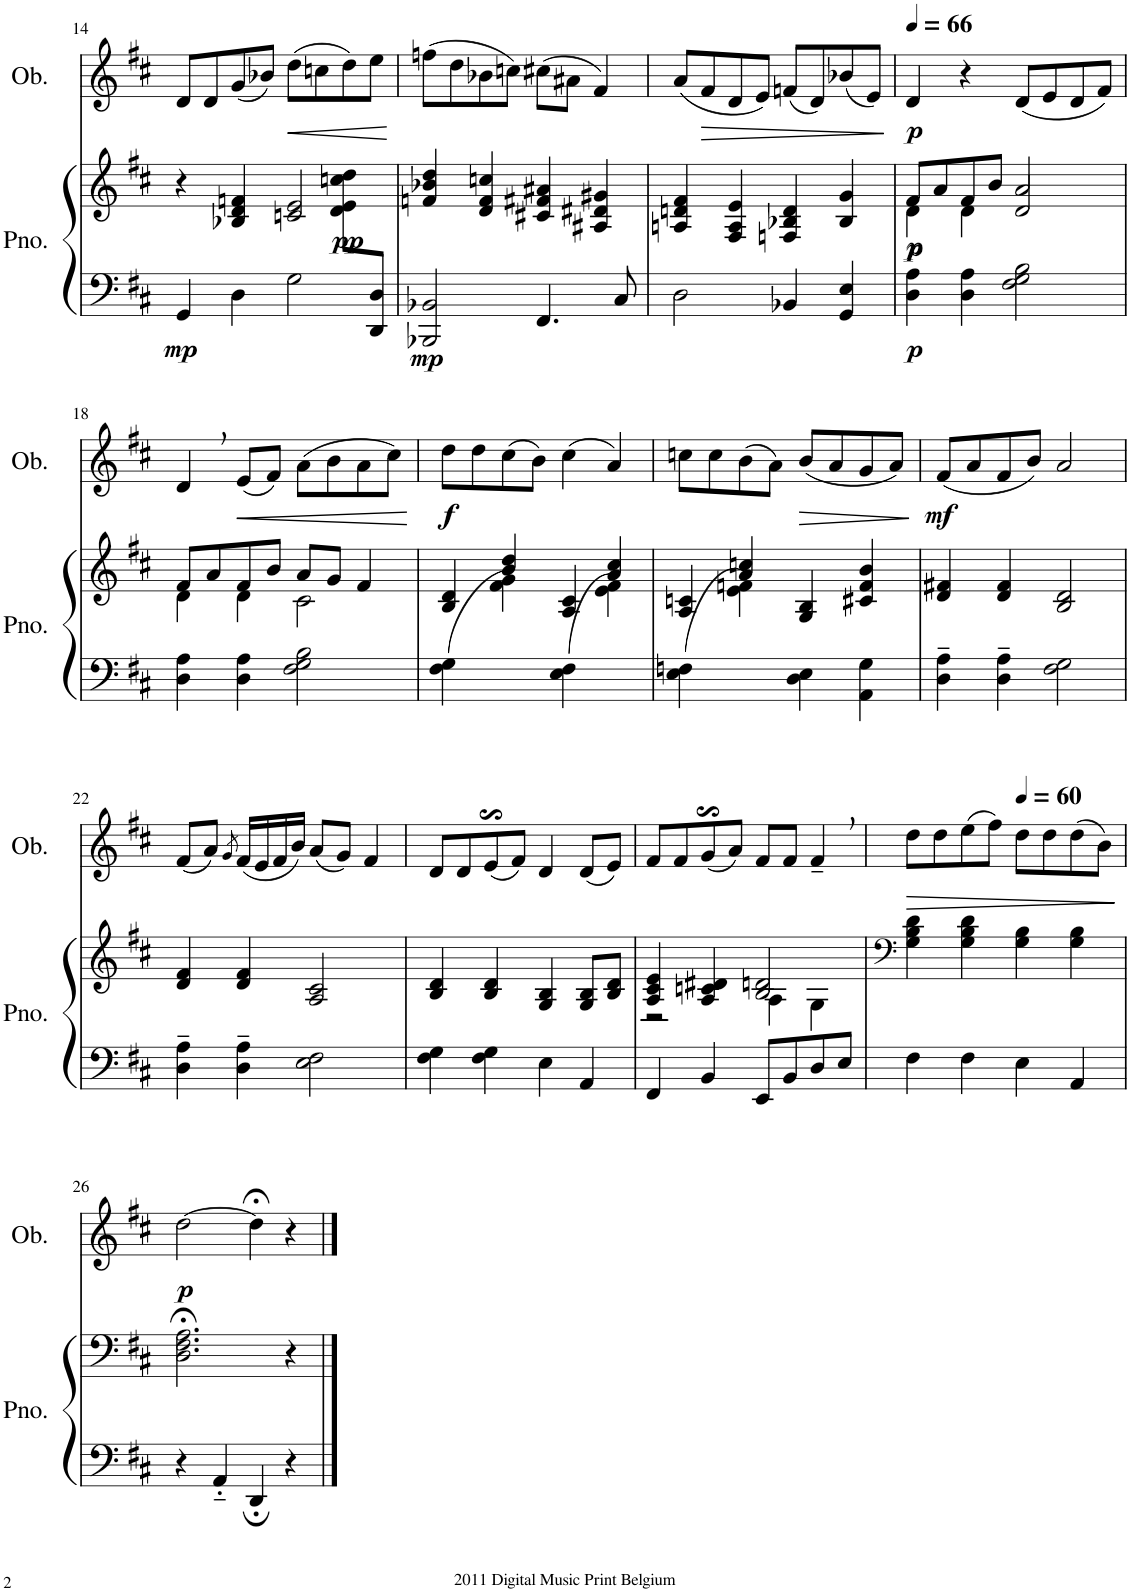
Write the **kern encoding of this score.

**kern	**kern	**dynam	**kern	**dynam
*part2	*part2	*part2	*part1	*part1
*staff3	*staff2	*staff2/3	*staff1	*staff1
*I"Piano	*	*	*I"Oboe	*
*I'Pno.	*	*	*I'Ob.	*
!!LO:PB:g=z
*clefF4	*clefG2	*	*clefG2	*
*k[f#c#]	*k[f#c#]	*	*k[f#c#]	*
*M4/4	*M4/4	*	*M4/4	*
=14	=14	=14	=14	=14
*^	*^	*	*	*
!	!	!	!	!LO:DY:b=2	!	!
2..ryy	4GG/	4r	2.ryy	mp	8d/L	.
.	.	.	.	.	8d/	.
.	4D\	4B-X/ 4d/ 4fn/	.	.	(8g/	.
.	.	.	.	.	8b-X/J)	.
!	!	!	!	!	!	!LO:HP:b
.	2G\	2cn/ 2e/	.	.	(8dd\L	<
.	.	.	.	.	8ccn\	.
!	!	!	!	!LO:DY:b	!	!
.	.	.	8d\ 8e\ 8ccn\ 8dd\L	pp	8dd\)	.
8DD/ 8D/J	.	.	8ryy	.	8ee\J	.
*v	*v	*	*	*	*	*
*	*v	*v	*	*	*
.	.	.	.	[
=15	=15	=15	=15	=15
!	!	!LO:DY:b=2	!	!
2BBB-X/ 2BB-X/	4fn/ 4b-X/ 4dd/	mp	(8ffn\L	.
.	.	.	8dd\	.
.	4d/ 4f/ 4ccn/	.	8b-X\	.
.	.	.	8ccn\J)	.
4.FF#/	4c#X/ 4f#X/ 4a#X/	.	(8cc#X\L	.
.	.	.	8a#X\J	.
.	4A#X/ 4d#X/ 4g#X/	.	4f#/)	.
8C#/	.	.	.	.
=16	=16	=16	=16	=16
2D\	4An/ 4dn/ 4f#/	.	(8a/L	.
!	!	!	!	!LO:HP:b
.	.	.	8f#/	>
.	4F#/ 4A/ 4e/	.	8d/	.
.	.	.	8e/J)	.
4BB-X/	4Fn/ 4B-X/ 4d/	.	(8fn/L	.
.	.	.	8d/)	.
4GG/ 4E/	4B-/ 4g/	.	(8b-X/	.
.	.	.	8e/J)	.
.	.	.	.	]
=17	=17	=17	=17	=17
*	*	*	*MM66	*
*	*^	*	*	*
!	!	!	!LO:DY:b=2	!	!
!	!	!	!LO:DY:n=1:b	!	!
!	!	!	!LO:DY:n=2:b	!	!LO:DY:b
4D\ 4A\	8f#/L	4d\	p p p	4d/	p
.	8a/	.	.	.	.
4D\ 4A\	8f#/	4d\	.	4r	.
.	8b/J	.	.	.	.
2F#\ 2G\ 2B\	2a/	2d/	.	(8d/L	.
.	.	.	.	8e/	.
.	.	.	.	8d/	.
.	.	.	.	8f#/J)	.
!!LO:LB:g=z
=18	=18	=18	=18	=18	=18
4D\ 4A\	8f#/L	4d\	.	4d,/	.
.	8a/	.	.	.	.
!	!	!	!	!	!LO:HP:b
4D\ 4A\	8f#/	4d\	.	(8e/L	<
.	8b/J	.	.	8f#/J)	.
2F#\ 2G\ 2B\	8a/L	2c#\	.	(8a\L	.
.	8g/J	.	.	8b\	.
.	4f#/	.	.	8a\	.
.	.	.	.	8cc#\J)	.
*	*v	*v	*	*	*
.	.	.	.	[
=19	=19	=19	=19	=19
*	*^	*	*	*
!	!	!	!	!	!LO:DY:b
(4F#\ 4G\	4B/ 4d/	4ryy	.	8dd\L	f
.	.	.	.	8dd\	.
4ryy	4b/ 4dd/	4f#\ 4g\)	.	(8cc#\	.
.	.	.	.	8b\J)	.
(4E\ 4F#\	4A/ 4c#/	4ryy	.	(4cc#\	.
4ryy	4a/ 4cc#/	4e\ 4f#\)	.	4a/)	.
=20	=20	=20	=20	=20	=20
(4E\ 4Fn\	4A/ 4cn/	4ryy	.	8ccn\L	.
.	.	.	.	8cc\	.
4ryy	4a/ 4ccn/	4e\ 4fn\)	.	(8b\	.
.	.	.	.	8a\J)	.
!	!	!	!	!	!LO:HP:b
4D\ 4E\	4G/ 4B/	2ryy	.	(8b/L	>
.	.	.	.	8a/	.
4AA\ 4G\	4c#X/ 4f/ 4b/	.	.	8g/	.
.	.	.	.	8a/J)	.
*	*v	*v	*	*	*
.	.	.	.	]
=21	=21	=21	=21	=21
!	!	!	!	!LO:DY:b
4D\~ 4A\~	4d/ 4f#X/	.	(8f#/L	mf
.	.	.	8a/	.
4D\~ 4A\~	4d/ 4f#/	.	8f#/	.
.	.	.	8b/J)	.
2F#\ 2G\	2B/ 2d/	.	2a/	.
!!LO:LB:g=z
=22	=22	=22	=22	=22
4D\~ 4A\~	4d/ 4f#/	.	(8f#/L	.
.	.	.	8a/J)	.
.	.	.	8qg/	.
4D\~ 4A\~	4d/ 4f#/	.	(16f#/LL	.
.	.	.	16e/	.
.	.	.	16f#/	.
.	.	.	16b/JJ)	.
2E\ 2F#\	2A/ 2c#/	.	(8a/L	.
.	.	.	8g/J)	.
.	.	.	4f#/	.
=23	=23	=23	=23	=23
4F#\ 4G\	4B/ 4d/	.	8d/L	.
.	.	.	8d/	.
4F#\ 4G\	4B/ 4d/	.	(8es$SS/	.
.	.	.	8f#/J)	.
4E\	4G/ 4B/	.	4d/	.
4AA/	8G/ 8B/L	.	(8d/L	.
.	8B/ 8d/J	.	8e/J)	.
=24	=24	=24	=24	=24
*	*^	*	*	*
4FF#/	4A/ 4c#/ 4e/	2r	.	8f#/L	.
.	.	.	.	8f#/	.
4BB/	4A/ 4cn/ 4d#X/	.	.	(8gs$Ss/	.
.	.	.	.	8a/J)	.
8EE/L	2B/ 2dn/	4A\	.	8f#/L	.
8BB/	.	.	.	8f#/J	.
8D/	.	4G\	.	4f#~,/	.
8E/J	.	.	.	.	.
*	*v	*v	*	*	*
=25	=25	=25	=25	=25
*	*clefF4	*	*	*
!	!	!	!	!LO:HP:b
4F#\	4G\ 4B\ 4d\	.	8dd\L	>
.	.	.	8dd\	.
4F#\	4G\ 4B\ 4d\	.	(8ee\	.
.	.	.	8ff#\J)	.
*	*	*	*MM60	*
4E\	4G\ 4B\	.	8dd\L	.
.	.	.	8dd\	.
4AA/	4G\ 4B\	.	(8dd\	.
.	.	.	8b\J)	.
.	.	.	.	]
!!LO:LB:g=z
=26	=26	=26	=26	=26
!	!	!	!	!LO:DY:b
4r	2.D\;< 2.F#\;< 2.A\;<	.	[2dd\	p
4AA'~/	.	.	.	.
4DD;/	.	.	4dd;<\]	.
4r	4r	.	4r	.
==	==	==	==	==
*-	*-	*-	*-	*-
